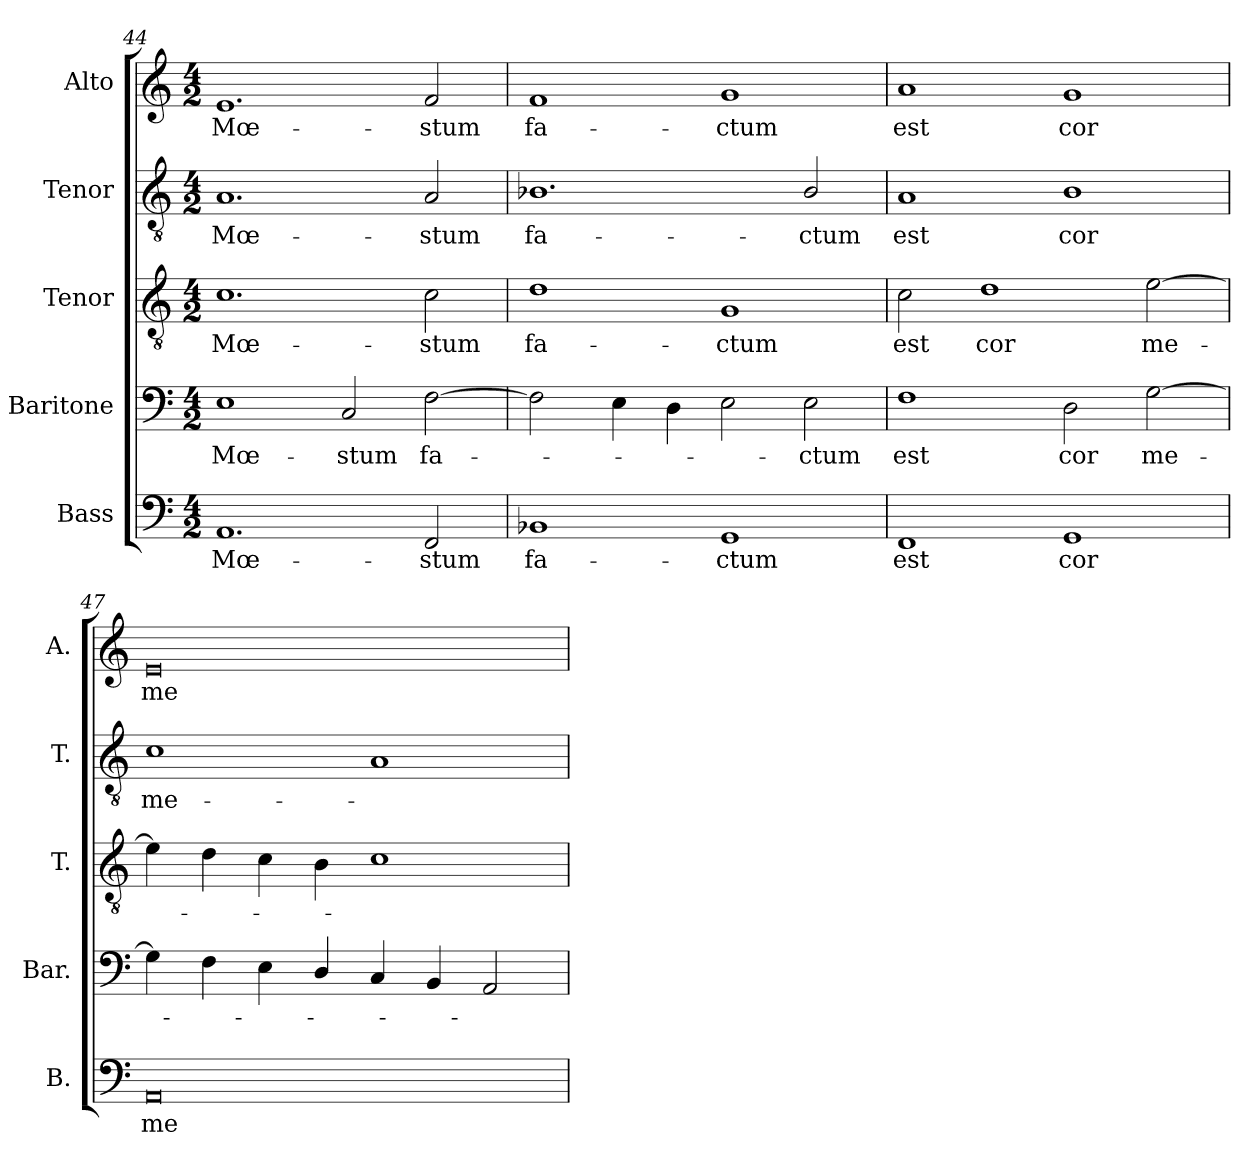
**kern	**text	**kern	**text	**kern	**text	**kern	**text	**kern	**text
*part5	*part5	*part4	*part4	*part3	*part3	*part2	*part2	*part1	*part1
*staff5	*staff5	*staff4	*staff4	*staff3	*staff3	*staff2	*staff2	*staff1	*staff1
*I"Bass	*	*I"Baritone	*	*I"Tenor	*	*I"Tenor	*	*I"Alto	*
*I'B.	*	*I'Bar.	*	*I'T.	*	*I'T.	*	*I'A.	*
*clefF4	*	*clefF4	*	*clefGv2	*	*clefGv2	*	*clefG2	*
*	*	*	*	*ITrd7c12	*	*ITrd7c12	*	*	*
*k[]	*	*k[]	*	*k[]	*	*k[]	*	*k[]	*
*C:	*	*C:	*	*C:	*	*C:	*	*C:	*
*M4/2	*	*M4/2	*	*M4/2	*	*M4/2	*	*M4/2	*
=44	=44	=44	=44	=44	=44	=44	=44	=44	=44
!	!LO:LY:b:color=#000000	!	!	!	!	!	!	!	!
!	!	!	!LO:LY:b:color=#000000	!	!	!	!	!	!
!	!	!	!	!	!LO:LY:b:color=#000000	!	!	!	!
!	!	!	!	!	!	!	!LO:LY:b:color=#000000	!	!
!	!	!	!	!	!	!	!	!	!LO:LY:b:color=#000000
1.AAi	Mœ-	1Ei	Mœ-	1.Ci	Mœ-	1.AAi	Mœ-	1.ei	Mœ-
!	!	!	!LO:LY:b:color=#000000	!	!	!	!	!	!
.	.	2Ci/	-stum	.	.	.	.	.	.
!	!LO:LY:b:color=#000000	!	!	!	!	!	!	!	!
!	!	!	!LO:LY:b:color=#000000	!	!	!	!	!	!
!	!	!	!	!	!LO:LY:b:color=#000000	!	!	!	!
!	!	!	!	!	!	!	!LO:LY:b:color=#000000	!	!
!	!	!	!	!	!	!	!	!	!LO:LY:b:color=#000000
2FFi/	-stum	[2Fi\	fa-	2Ci\	-stum	2AAi/	-stum	2fi/	-stum
=45	=45	=45	=45	=45	=45	=45	=45	=45	=45
!	!LO:LY:b:color=#000000	!	!	!	!	!	!	!	!
!	!	!	!	!	!LO:LY:b:color=#000000	!	!	!	!
!	!	!	!	!	!	!	!LO:LY:b:color=#000000	!	!
!	!	!	!	!	!	!	!	!	!LO:LY:b:color=#000000
1BB-Xi	fa-	2Fi\]	.	1Di	fa-	1.BB-Xi	fa-	1fi	fa-
.	.	4Ei\	.	.	.	.	.	.	.
.	.	4Di\	.	.	.	.	.	.	.
!	!LO:LY:b:color=#000000	!	!	!	!	!	!	!	!
!	!	!	!	!	!LO:LY:b:color=#000000	!	!	!	!
!	!	!	!	!	!	!	!	!	!LO:LY:b:color=#000000
1GGi	-ctum	2Ei\	.	1GGi	-ctum	.	.	1gi	-ctum
!	!	!	!LO:LY:b:color=#000000	!	!	!	!	!	!
!	!	!	!	!	!	!	!LO:LY:b:color=#000000	!	!
.	.	2Ei\	-ctum	.	.	2BB-i/	-ctum	.	.
=46	=46	=46	=46	=46	=46	=46	=46	=46	=46
!	!LO:LY:b:color=#000000	!	!	!	!	!	!	!	!
!	!	!	!LO:LY:b:color=#000000	!	!	!	!	!	!
!	!	!	!	!	!LO:LY:b:color=#000000	!	!	!	!
!	!	!	!	!	!	!	!LO:LY:b:color=#000000	!	!
!	!	!	!	!	!	!	!	!	!LO:LY:b:color=#000000
1FFi	est	1Fi	est	2Ci\	est	1AAi	est	1ai	est
!	!	!	!	!	!LO:LY:b:color=#000000	!	!	!	!
.	.	.	.	1Di	cor	.	.	.	.
!	!LO:LY:b:color=#000000	!	!	!	!	!	!	!	!
!	!	!	!LO:LY:b:color=#000000	!	!	!	!	!	!
!	!	!	!	!	!	!	!LO:LY:b:color=#000000	!	!
!	!	!	!	!	!	!	!	!	!LO:LY:b:color=#000000
1GGi	cor	2Di\	cor	.	.	1BBi	cor	1gi	cor
!	!	!	!LO:LY:b:color=#000000	!	!	!	!	!	!
!	!	!	!	!	!LO:LY:b:color=#000000	!	!	!	!
.	.	[2Gi\	me-	[2Ei\	me-	.	.	.	.
=47	=47	=47	=47	=47	=47	=47	=47	=47	=47
!	!LO:LY:b:color=#000000	!	!	!	!	!	!	!	!
!	!	!	!	!	!	!	!LO:LY:b:color=#000000	!	!
!	!	!	!	!	!	!	!	!	!LO:LY:b:color=#000000
0AAi	me-	4Gi\]	.	4Ei\]	.	1Ci	me-	0ei	me-
.	.	4Fi\	.	4Di\	.	.	.	.	.
.	.	4Ei\	.	4Ci\	.	.	.	.	.
.	.	4Di/	.	4BBi\	.	.	.	.	.
.	.	4Ci/	.	1Ci	.	1AAi	.	.	.
.	.	4BBi/	.	.	.	.	.	.	.
.	.	2AAi/	.	.	.	.	.	.	.
=	=	=	=	=	=	=	=	=	=
*-	*-	*-	*-	*-	*-	*-	*-	*-	*-
